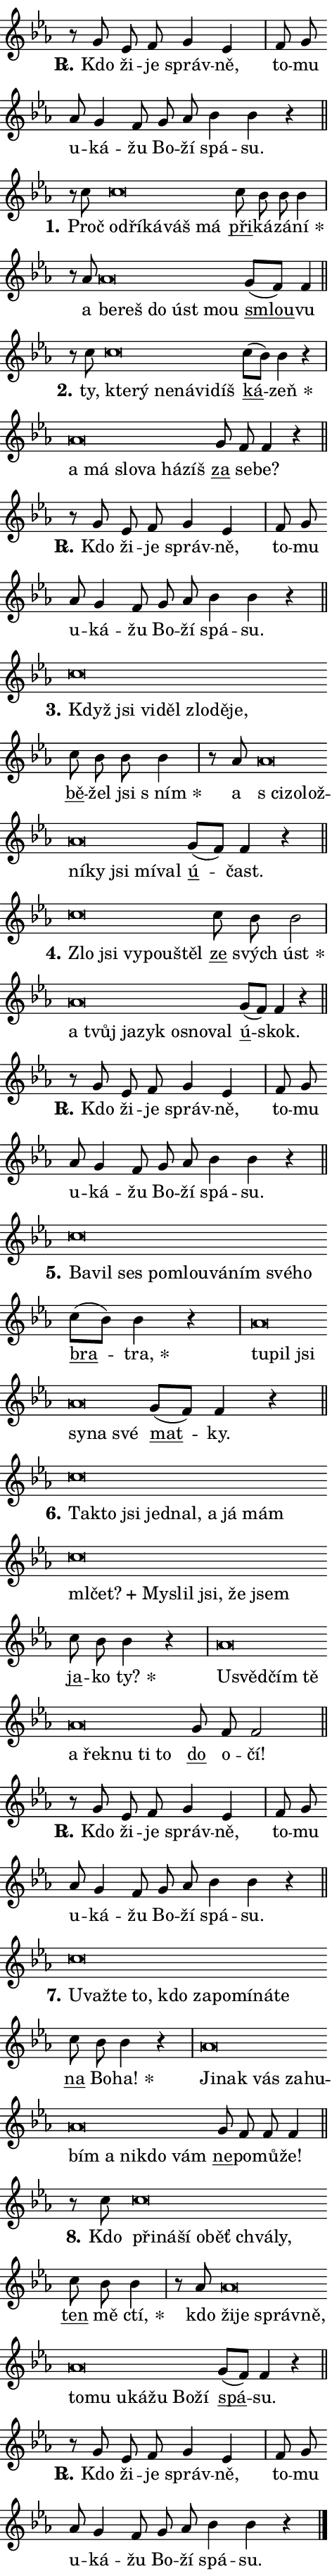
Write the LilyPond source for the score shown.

\version "2.24.0"
\header { tagline = "" }
\paper {
  indent = 0\cm
  top-margin = 0\cm
  right-margin = 0.13\cm % to fit lyric hyphens
  bottom-margin = 0\cm
  left-margin = 0\cm
  paper-width = 8\cm
  page-breaking = #ly:one-page-breaking
  system-system-spacing.basic-distance = #11
  score-system-spacing.basic-distance = #11
  ragged-last = ##f
}


%% Author: Thomas Morley
%% https://lists.gnu.org/archive/html/lilypond-user/2020-05/msg00002.html
#(define (line-position grob)
"Returns position of @var[grob} in current system:
   @code{'start}, if at first time-step
   @code{'end}, if at last time-step
   @code{'middle} otherwise
"
  (let* ((col (ly:item-get-column grob))
         (ln (ly:grob-object col 'left-neighbor))
         (rn (ly:grob-object col 'right-neighbor))
         (col-to-check-left (if (ly:grob? ln) ln col))
         (col-to-check-right (if (ly:grob? rn) rn col))
         (break-dir-left
           (and
             (ly:grob-property col-to-check-left 'non-musical #f)
             (ly:item-break-dir col-to-check-left)))
         (break-dir-right
           (and
             (ly:grob-property col-to-check-right 'non-musical #f)
             (ly:item-break-dir col-to-check-right))))
        (cond ((eqv? 1 break-dir-left) 'start)
              ((eqv? -1 break-dir-right) 'end)
              (else 'middle))))

#(define (tranparent-at-line-position vctor)
  (lambda (grob)
  "Relying on @code{line-position} select the relevant enry from @var{vctor}.
Used to determine transparency,"
    (case (line-position grob)
      ((end) (not (vector-ref vctor 0)))
      ((middle) (not (vector-ref vctor 1)))
      ((start) (not (vector-ref vctor 2))))))

noteHeadBreakVisibility =
#(define-music-function (break-visibility)(vector?)
"Makes @code{NoteHead}s transparent relying on @var{break-visibility}"
#{
  \override NoteHead.transparent =
    #(tranparent-at-line-position break-visibility)
#})

#(define delete-ledgers-for-transparent-note-heads
  (lambda (grob)
    "Reads whether a @code{NoteHead} is transparent.
If so this @code{NoteHead} is removed from @code{'note-heads} from
@var{grob}, which is supposed to be @code{LedgerLineSpanner}.
As a result ledgers are not printed for this @code{NoteHead}"
    (let* ((nhds-array (ly:grob-object grob 'note-heads))
           (nhds-list
             (if (ly:grob-array? nhds-array)
                 (ly:grob-array->list nhds-array)
                 '()))
           ;; Relies on the transparent-property being done before
           ;; Staff.LedgerLineSpanner.after-line-breaking is executed.
           ;; This is fragile ...
           (to-keep
             (remove
               (lambda (nhd)
                 (ly:grob-property nhd 'transparent #f))
               nhds-list)))
      ;; TODO find a better method to iterate over grob-arrays, similiar
      ;; to filter/remove etc for lists
      ;; For now rebuilt from scratch
      (set! (ly:grob-object grob 'note-heads)  '())
      (for-each
        (lambda (nhd)
          (ly:pointer-group-interface::add-grob grob 'note-heads nhd))
        to-keep))))

squashNotes = {
  \override NoteHead.X-extent = #'(-0.2 . 0.2)
  \override NoteHead.Y-extent = #'(-0.75 . 0)
  \override NoteHead.stencil =
    #(lambda (grob)
       (let ((pos (ly:grob-property grob 'staff-position)))
         (begin
           (if (< pos -7) (display "ERROR: Lower brevis then expected\n") (display ""))
           (if (<= pos -6) ly:text-interface::print ly:note-head::print))))
}
unSquashNotes = {
  \revert NoteHead.X-extent
  \revert NoteHead.Y-extent
  \revert NoteHead.stencil
}

hideNotes = \noteHeadBreakVisibility #begin-of-line-visible
unHideNotes = \noteHeadBreakVisibility #all-visible

% work-around for resetting accidentals
% https://lilypond.org/doc/v2.23/Documentation/notation/displaying-rhythms#unmetered-music
cadenzaMeasure = {
  \cadenzaOff
  \partial 1024 s1024
  \cadenzaOn
}

#(define-markup-command (accent layout props text) (markup?)
  "Underline accented syllable"
  (interpret-markup layout props
    #{\markup \override #'(offset . 4.3) \underline { #text }#}))

responsum = \markup \concat {
  "R" \hspace #-1.05 \path #0.1 #'((moveto 0 0.07) (lineto 0.9 0.8)) \hspace #0.05 "."
}

spaceSize = #0.6828661417322834 % exact space size for TeX Gyre Schola

\layout {
  \context {
    \Staff
    \remove "Time_signature_engraver"
    \override LedgerLineSpanner.after-line-breaking = #delete-ledgers-for-transparent-note-heads
  }
  \context {
    \Lyrics {
      \override LyricSpace.minimum-distance = \spaceSize
      \override LyricText.font-name = #"TeX Gyre Schola"
      \override LyricText.font-size = 1
      \override StanzaNumber.font-name = #"TeX Gyre Schola Bold"
      \override StanzaNumber.font-size = 1
    }
  }
  \context {
    \Score 
    \override NoteHead.text =
      #(lambda (grob) 
        (let ((pos (ly:grob-property grob 'staff-position)))
          #{\markup {
            \combine
              \halign #-0.55 \raise #(if (= pos -6) 0 0.5) \override #'(thickness . 2) \draw-line #'(3.2 . 0)
              \musicglyph "noteheads.sM1"
          }#}))
  }
}

% magnetic-lyrics.ily
%
%   written by
%     Jean Abou Samra <jean@abou-samra.fr>
%     Werner Lemberg <wl@gnu.org>
%
%   adapted by
%     Jiri Hon <jiri.hon@gmail.com>
%
% Version 2022-Apr-15

% https://www.mail-archive.com/lilypond-user@gnu.org/msg149350.html

#(define (Left_hyphen_pointer_engraver context)
   "Collect syllable-hyphen-syllable occurrences in lyrics and store
them in properties.  This engraver only looks to the left.  For
example, if the lyrics input is @code{foo -- bar}, it does the
following.

@itemize @bullet
@item
Set the @code{text} property of the @code{LyricHyphen} grob between
@q{foo} and @q{bar} to @code{foo}.

@item
Set the @code{left-hyphen} property of the @code{LyricText} grob with
text @q{foo} to the @code{LyricHyphen} grob between @q{foo} and
@q{bar}.
@end itemize

Use this auxiliary engraver in combination with the
@code{lyric-@/text::@/apply-@/magnetic-@/offset!} hook."
   (let ((hyphen #f)
         (text #f))
     (make-engraver
      (acknowledgers
       ((lyric-syllable-interface engraver grob source-engraver)
        (set! text grob)))
      (end-acknowledgers
       ((lyric-hyphen-interface engraver grob source-engraver)
        ;(when (not (grob::has-interface grob 'lyric-space-interface))
          (set! hyphen grob)));)
      ((stop-translation-timestep engraver)
       (when (and text hyphen)
         (ly:grob-set-object! text 'left-hyphen hyphen))
       (set! text #f)
       (set! hyphen #f)))))

#(define (lyric-text::apply-magnetic-offset! grob)
   "If the space between two syllables is less than the value in
property @code{LyricText@/.details@/.squash-threshold}, move the right
syllable to the left so that it gets concatenated with the left
syllable.

Use this function as a hook for
@code{LyricText@/.after-@/line-@/breaking} if the
@code{Left_@/hyphen_@/pointer_@/engraver} is active."
   (let ((hyphen (ly:grob-object grob 'left-hyphen #f)))
     (when hyphen
       (let ((left-text (ly:spanner-bound hyphen LEFT)))
         (when (grob::has-interface left-text 'lyric-syllable-interface)
           (let* ((common (ly:grob-common-refpoint grob left-text X))
                  (this-x-ext (ly:grob-extent grob common X))
                  (left-x-ext
                   (begin
                     ;; Trigger magnetism for left-text.
                     (ly:grob-property left-text 'after-line-breaking)
                     (ly:grob-extent left-text common X)))
                  ;; `delta` is the gap width between two syllables.
                  (delta (- (interval-start this-x-ext)
                            (interval-end left-x-ext)))
                  (details (ly:grob-property grob 'details))
                  (threshold (assoc-get 'squash-threshold details 0.2)))
             (when (< delta threshold)
               (let* (;; We have to manipulate the input text so that
                      ;; ligatures crossing syllable boundaries are not
                      ;; disabled.  For languages based on the Latin
                      ;; script this is essentially a beautification.
                      ;; However, for non-Western scripts it can be a
                      ;; necessity.
                      (lt (ly:grob-property left-text 'text))
                      (rt (ly:grob-property grob 'text))
                      (is-space (grob::has-interface hyphen 'lyric-space-interface))
                      (space (if is-space " " ""))
                      (extra-delta (if is-space spaceSize 0))
                      ;; Append new syllable.
                      (ltrt-space (if (and (string? lt) (string? rt))
                                (string-append lt space rt)
                                (make-concat-markup (list lt space rt))))
                      ;; Right-align `ltrt` to the right side.
                      (ltrt-space-markup (grob-interpret-markup
                               grob
                               (make-translate-markup
                                (cons (interval-length this-x-ext) 0)
                                (make-right-align-markup ltrt-space)))))
                 (begin
                   ;; Don't print `left-text`.
                   (ly:grob-set-property! left-text 'stencil #f)
                   ;; Set text and stencil (which holds all collected
                   ;; syllables so far) and shift it to the left.
                   (ly:grob-set-property! grob 'text ltrt-space)
                   (ly:grob-set-property! grob 'stencil ltrt-space-markup)
                   (ly:grob-translate-axis! grob (- (- delta extra-delta)) X))))))))))


#(define (lyric-hyphen::displace-bounds-first grob)
   ;; Make very sure this callback isn't triggered too early.
   (let ((left (ly:spanner-bound grob LEFT))
         (right (ly:spanner-bound grob RIGHT)))
     (ly:grob-property left 'after-line-breaking)
     (ly:grob-property right 'after-line-breaking)
     (ly:lyric-hyphen::print grob)))

squashThreshold = #0.4

\layout {
  \context {
    \Lyrics
    \consists #Left_hyphen_pointer_engraver
    \override LyricText.after-line-breaking =
      #lyric-text::apply-magnetic-offset!
    \override LyricHyphen.stencil = #lyric-hyphen::displace-bounds-first
    \override LyricText.details.squash-threshold = \squashThreshold
    \override LyricHyphen.minimum-distance = 0
    \override LyricHyphen.minimum-length = \squashThreshold
  }
}

squashText = \override LyricText.details.squash-threshold = 9999
unSquashText = \override LyricText.details.squash-threshold = \squashThreshold

leftText = \override LyricText.self-alignment-X = #LEFT
unLeftText = \revert LyricText.self-alignment-X

starOffset = #(lambda (grob) 
                (let ((x_offset (ly:self-alignment-interface::aligned-on-x-parent grob)))
                  (if (= x_offset 0) 0 (+ x_offset 1.2))))

star = #(define-music-function (syllable)(string?)
"Append star separator at the end of a syllable"
#{
  \once \override LyricText.X-offset = #starOffset
  \lyricmode { \markup {
    #syllable
    \override #'((font-name . "TeX Gyre Schola Bold")) \hspace #0.2 \lower #0.65 \larger "*"
  } }
#})

starAccent = #(define-music-function (syllable)(string?)
"Append star separator at the end of a syllable and make accent"
#{
  \once \override LyricText.X-offset = #starOffset
  \lyricmode { \markup {
    \accent #syllable
    \override #'((font-name . "TeX Gyre Schola Bold")) \hspace #0.2 \lower #0.65 \larger "*"
  } }
#})

breath = #(define-music-function (syllable)(string?)
"Append breathing indicator at the end of a syllable"
#{
  \lyricmode { \markup { #syllable "+" } }
#})

optionalBreath = #(define-music-function (syllable)(string?)
"Append optional breathing indicator at the end of a syllable"
#{
  \lyricmode { \markup { #syllable "(+)" } }
#})


\score {
    <<
        \new Voice = "melody" { \cadenzaOn \key es \major \relative { r8 g' es f g4 es \cadenzaMeasure \bar "|" f8 g \bar "" as g4 f8 \bar "" g as \bar "" bes4 bes r \cadenzaMeasure \bar "||" \break } }
        \new Lyrics \lyricsto "melody" { \lyricmode { \set stanza = \responsum
Kdo ži -- je správ -- ně, to -- mu u -- ká -- žu Bo -- ží spá -- su. } }
    >>
    \layout {}
}

\score {
    <<
        \new Voice = "melody" { \cadenzaOn \key es \major \relative { r8 c''8 \squashNotes c\breve*1/16 \hideNotes \breve*1/16 \bar "" \breve*1/16 \bar "" \breve*1/16 \breve*1/16 \bar "" \unHideNotes \unSquashNotes \bar "" c8 bes bes bes4 \cadenzaMeasure \bar "|" r8 as8 \squashNotes as\breve*1/16 \hideNotes \breve*1/16 \bar "" \breve*1/16 \bar "" \breve*1/16 \breve*1/16 \bar "" \unHideNotes \unSquashNotes \bar "" g8[( f)] f4 \cadenzaMeasure \bar "||" \break } }
        \new Lyrics \lyricsto "melody" { \lyricmode { \set stanza = "1."
Proč \leftText od -- \squashText ří -- ká -- váš má \unLeftText \unSquashText \markup \accent při -- ká -- zá -- \star ní a \leftText be -- \squashText reš do úst mou \unLeftText \unSquashText \markup \accent smlou -- vu } }
    >>
    \layout {}
}

\score {
    <<
        \new Voice = "melody" { \cadenzaOn \key es \major \relative { r8 c''8 \squashNotes c\breve*1/16 \hideNotes \breve*1/16 \bar "" \breve*1/16 \bar "" \breve*1/16 \bar "" \breve*1/16 \breve*1/16 \bar "" \unHideNotes \unSquashNotes \bar "" c8[( bes)] bes4 r \cadenzaMeasure \bar "|" \squashNotes as\breve*1/16 \hideNotes \breve*1/16 \bar "" \breve*1/16 \bar "" \breve*1/16 \bar "" \breve*1/16 \breve*1/16 \bar "" \unHideNotes \unSquashNotes \bar "" g8 f f4 r \cadenzaMeasure \bar "||" \break } }
        \new Lyrics \lyricsto "melody" { \lyricmode { \set stanza = "2."
ty, \leftText kte -- \squashText rý ne -- ná -- vi -- díš \unLeftText \unSquashText \markup \accent ká -- \star zeň \leftText a \squashText má slo -- va há -- zíš \unLeftText \unSquashText \markup \accent za se -- be? } }
    >>
    \layout {}
}

\score {
    <<
        \new Voice = "melody" { \cadenzaOn \key es \major \relative { r8 g' es f g4 es \cadenzaMeasure \bar "|" f8 g \bar "" as g4 f8 \bar "" g as \bar "" bes4 bes r \cadenzaMeasure \bar "||" \break } }
        \new Lyrics \lyricsto "melody" { \lyricmode { \set stanza = \responsum
Kdo ži -- je správ -- ně, to -- mu u -- ká -- žu Bo -- ží spá -- su. } }
    >>
    \layout {}
}

\score {
    <<
        \new Voice = "melody" { \cadenzaOn \key es \major \relative { \squashNotes c''\breve*1/16 \hideNotes \breve*1/16 \bar "" \breve*1/16 \bar "" \breve*1/16 \bar "" \breve*1/16 \bar "" \breve*1/16 \breve*1/16 \bar "" \unHideNotes \unSquashNotes \bar "" c8 bes bes bes4 \cadenzaMeasure \bar "|" r8 as8 \squashNotes as\breve*1/16 \hideNotes \breve*1/16 \bar "" \breve*1/16 \bar "" \breve*1/16 \bar "" \breve*1/16 \bar "" \breve*1/16 \bar "" \breve*1/16 \breve*1/16 \bar "" \unHideNotes \unSquashNotes \bar "" g8[( f)] f4 r \cadenzaMeasure \bar "||" \break } }
        \new Lyrics \lyricsto "melody" { \lyricmode { \set stanza = "3."
\leftText Když \squashText jsi vi -- děl zlo -- dě -- je, \unLeftText \unSquashText \markup \accent bě -- žel jsi \star "s ním" a \leftText "s ci" -- \squashText zo -- lož -- ní -- ky jsi mí -- val \unLeftText \unSquashText \markup \accent ú -- čast. } }
    >>
    \layout {}
}

\score {
    <<
        \new Voice = "melody" { \cadenzaOn \key es \major \relative { \squashNotes c''\breve*1/16 \hideNotes \breve*1/16 \bar "" \breve*1/16 \bar "" \breve*1/16 \breve*1/16 \bar "" \unHideNotes \unSquashNotes \bar "" c8 bes bes2 \cadenzaMeasure \bar "|" \squashNotes as\breve*1/16 \hideNotes \breve*1/16 \bar "" \breve*1/16 \bar "" \breve*1/16 \bar "" \breve*1/16 \bar "" \breve*1/16 \breve*1/16 \bar "" \unHideNotes \unSquashNotes \bar "" g8[( f)] f4 r \cadenzaMeasure \bar "||" \break } }
        \new Lyrics \lyricsto "melody" { \lyricmode { \set stanza = "4."
\leftText Zlo \squashText jsi vy -- pou -- štěl \unLeftText \unSquashText \markup \accent ze svých \star úst \leftText a \squashText tvůj ja -- zyk os -- no -- val \unLeftText \unSquashText \markup \accent ú -- skok. } }
    >>
    \layout {}
}

\score {
    <<
        \new Voice = "melody" { \cadenzaOn \key es \major \relative { r8 g' es f g4 es \cadenzaMeasure \bar "|" f8 g \bar "" as g4 f8 \bar "" g as \bar "" bes4 bes r \cadenzaMeasure \bar "||" \break } }
        \new Lyrics \lyricsto "melody" { \lyricmode { \set stanza = \responsum
Kdo ži -- je správ -- ně, to -- mu u -- ká -- žu Bo -- ží spá -- su. } }
    >>
    \layout {}
}

\score {
    <<
        \new Voice = "melody" { \cadenzaOn \key es \major \relative { \squashNotes c''\breve*1/16 \hideNotes \breve*1/16 \bar "" \breve*1/16 \bar "" \breve*1/16 \bar "" \breve*1/16 \bar "" \breve*1/16 \bar "" \breve*1/16 \bar "" \breve*1/16 \breve*1/16 \bar "" \unHideNotes \unSquashNotes \bar "" c8[( bes)] bes4 r \cadenzaMeasure \bar "|" \squashNotes as\breve*1/16 \hideNotes \breve*1/16 \bar "" \breve*1/16 \bar "" \breve*1/16 \bar "" \breve*1/16 \breve*1/16 \bar "" \unHideNotes \unSquashNotes \bar "" g8[( f)] f4 r \cadenzaMeasure \bar "||" \break } }
        \new Lyrics \lyricsto "melody" { \lyricmode { \set stanza = "5."
\leftText Ba -- \squashText vil ses po -- mlou -- vá -- ním své -- ho \unLeftText \unSquashText \markup \accent bra -- \star tra, \leftText tu -- \squashText pil jsi sy -- na své \unLeftText \unSquashText \markup \accent mat -- ky. } }
    >>
    \layout {}
}

\score {
    <<
        \new Voice = "melody" { \cadenzaOn \key es \major \relative { \squashNotes c''\breve*1/16 \hideNotes \breve*1/16 \bar "" \breve*1/16 \bar "" \breve*1/16 \bar "" \breve*1/16 \bar "" \breve*1/16 \bar "" \breve*1/16 \bar "" \breve*1/16 \bar "" \breve*1/16 \bar "" \breve*1/16 \bar "" \breve*1/16 \bar "" \breve*1/16 \bar "" \breve*1/16 \bar "" \breve*1/16 \breve*1/16 \bar "" \unHideNotes \unSquashNotes \bar "" c8 bes bes4 r \cadenzaMeasure \bar "|" \squashNotes as\breve*1/16 \hideNotes \breve*1/16 \bar "" \breve*1/16 \bar "" \breve*1/16 \bar "" \breve*1/16 \bar "" \breve*1/16 \bar "" \breve*1/16 \bar "" \breve*1/16 \breve*1/16 \bar "" \unHideNotes \unSquashNotes \bar "" g8 f f2 \cadenzaMeasure \bar "||" \break } }
        \new Lyrics \lyricsto "melody" { \lyricmode { \set stanza = "6."
\leftText Tak -- \squashText to jsi jed -- nal, a já mám ml -- \breath "čet?" My -- slil jsi, že jsem \unLeftText \unSquashText \markup \accent ja -- ko \star ty? \leftText U -- \squashText svěd -- čím tě a řek -- nu ti to \unLeftText \unSquashText \markup \accent do o -- čí! } }
    >>
    \layout {}
}

\score {
    <<
        \new Voice = "melody" { \cadenzaOn \key es \major \relative { r8 g' es f g4 es \cadenzaMeasure \bar "|" f8 g \bar "" as g4 f8 \bar "" g as \bar "" bes4 bes r \cadenzaMeasure \bar "||" \break } }
        \new Lyrics \lyricsto "melody" { \lyricmode { \set stanza = \responsum
Kdo ži -- je správ -- ně, to -- mu u -- ká -- žu Bo -- ží spá -- su. } }
    >>
    \layout {}
}

\score {
    <<
        \new Voice = "melody" { \cadenzaOn \key es \major \relative { \squashNotes c''\breve*1/16 \hideNotes \breve*1/16 \bar "" \breve*1/16 \bar "" \breve*1/16 \bar "" \breve*1/16 \bar "" \breve*1/16 \bar "" \breve*1/16 \bar "" \breve*1/16 \bar "" \breve*1/16 \breve*1/16 \bar "" \unHideNotes \unSquashNotes \bar "" c8 bes bes4 r \cadenzaMeasure \bar "|" \squashNotes as\breve*1/16 \hideNotes \breve*1/16 \bar "" \breve*1/16 \bar "" \breve*1/16 \bar "" \breve*1/16 \bar "" \breve*1/16 \bar "" \breve*1/16 \bar "" \breve*1/16 \bar "" \breve*1/16 \breve*1/16 \bar "" \unHideNotes \unSquashNotes \bar "" g8 f f f4 \cadenzaMeasure \bar "||" \break } }
        \new Lyrics \lyricsto "melody" { \lyricmode { \set stanza = "7."
\leftText U -- \squashText važ -- te to, kdo za -- po -- mí -- ná -- te \unLeftText \unSquashText \markup \accent na Bo -- \star ha! \leftText Ji -- \squashText nak vás za -- hu -- bím a ni -- kdo vám \unLeftText \unSquashText \markup \accent ne -- po -- mů -- že! } }
    >>
    \layout {}
}

\score {
    <<
        \new Voice = "melody" { \cadenzaOn \key es \major \relative { r8 c''8 \squashNotes c\breve*1/16 \hideNotes \breve*1/16 \bar "" \breve*1/16 \bar "" \breve*1/16 \bar "" \breve*1/16 \bar "" \breve*1/16 \breve*1/16 \bar "" \unHideNotes \unSquashNotes \bar "" c8 bes bes4 \cadenzaMeasure \bar "|" r8 as8 \squashNotes as\breve*1/16 \hideNotes \breve*1/16 \bar "" \breve*1/16 \bar "" \breve*1/16 \bar "" \breve*1/16 \bar "" \breve*1/16 \bar "" \breve*1/16 \bar "" \breve*1/16 \bar "" \breve*1/16 \bar "" \breve*1/16 \breve*1/16 \bar "" \unHideNotes \unSquashNotes \bar "" g8[( f)] f4 r \cadenzaMeasure \bar "||" \break } }
        \new Lyrics \lyricsto "melody" { \lyricmode { \set stanza = "8."
Kdo \leftText při -- \squashText ná -- ší o -- běť chvá -- ly, \unLeftText \unSquashText \markup \accent ten mě \star ctí, kdo \leftText ži -- \squashText je správ -- ně, to -- mu u -- ká -- žu Bo -- ží \unLeftText \unSquashText \markup \accent spá -- su. } }
    >>
    \layout {}
}

\score {
    <<
        \new Voice = "melody" { \cadenzaOn \key es \major \relative { r8 g' es f g4 es \cadenzaMeasure \bar "|" f8 g \bar "" as g4 f8 \bar "" g as \bar "" bes4 bes r \cadenzaMeasure \bar "||" \break } \bar "|." }
        \new Lyrics \lyricsto "melody" { \lyricmode { \set stanza = \responsum
Kdo ži -- je správ -- ně, to -- mu u -- ká -- žu Bo -- ží spá -- su. } }
    >>
    \layout {}
}
